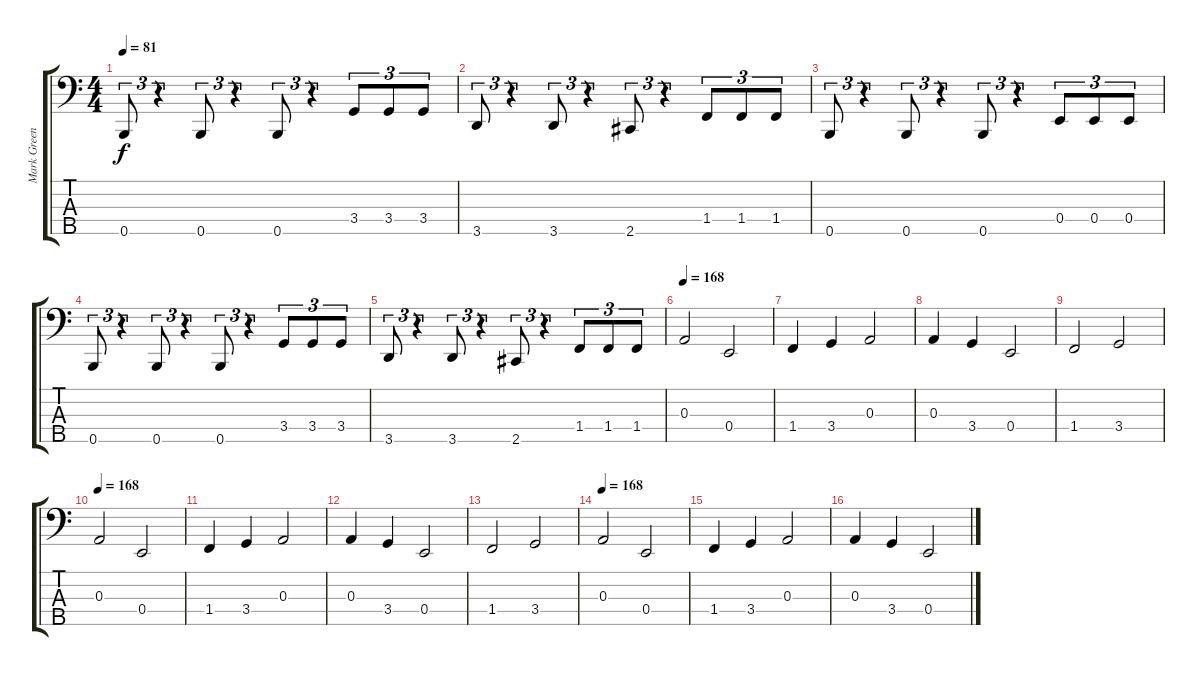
\track ("Mark Greenwell" "Mark Green") {instrument electricbasspick}
\staff {score tabs}
\tuning (G2 D2 A1 E1 B0) {hide}
\ts (4 4)
\tempo 81
\clef f4
\ks c
0.5.8{tu (3 2) dy f} r.4{tu (3 2)} 0.5.8{tu (3 2)} r.4{tu (3 2)} 0.5.8{tu (3 2)} r.4{tu (3 2)} 3.4.8{tu (3 2)} 3.4.8{tu (3 2)} 3.4.8{tu (3 2)} |
3.5.8{tu (3 2)} r.4{tu (3 2)} 3.5.8{tu (3 2)} r.4{tu (3 2)} 2.5.8{tu (3 2)} r.4{tu (3 2)} 1.4.8{tu (3 2)} 1.4.8{tu (3 2)} 1.4.8{tu (3 2)} |
0.5.8{tu (3 2)} r.4{tu (3 2)} 0.5.8{tu (3 2)} r.4{tu (3 2)} 0.5.8{tu (3 2)} r.4{tu (3 2)} 0.4.8{tu (3 2)} 0.4.8{tu (3 2)} 0.4.8{tu (3 2)} |
0.5.8{tu (3 2)} r.4{tu (3 2)} 0.5.8{tu (3 2)} r.4{tu (3 2)} 0.5.8{tu (3 2)} r.4{tu (3 2)} 3.4.8{tu (3 2)} 3.4.8{tu (3 2)} 3.4.8{tu (3 2)} |
3.5.8{tu (3 2)} r.4{tu (3 2)} 3.5.8{tu (3 2)} r.4{tu (3 2)} 2.5.8{tu (3 2)} r.4{tu (3 2)} 1.4.8{tu (3 2)} 1.4.8{tu (3 2)} 1.4.8{tu (3 2)} |
\section ("" "")
\tempo 168
0.3.2 0.4.2 |
1.4.4 3.4.4 0.3.2 |
0.3.4 3.4.4 0.4.2 |
1.4.2 3.4.2 |
\tempo 168
0.3.2 0.4.2 |
1.4.4 3.4.4 0.3.2 |
0.3.4 3.4.4 0.4.2 |
1.4.2 3.4.2 |
\tempo 168
0.3.2 0.4.2 |
1.4.4 3.4.4 0.3.2 |
0.3.4 3.4.4 0.4.2
